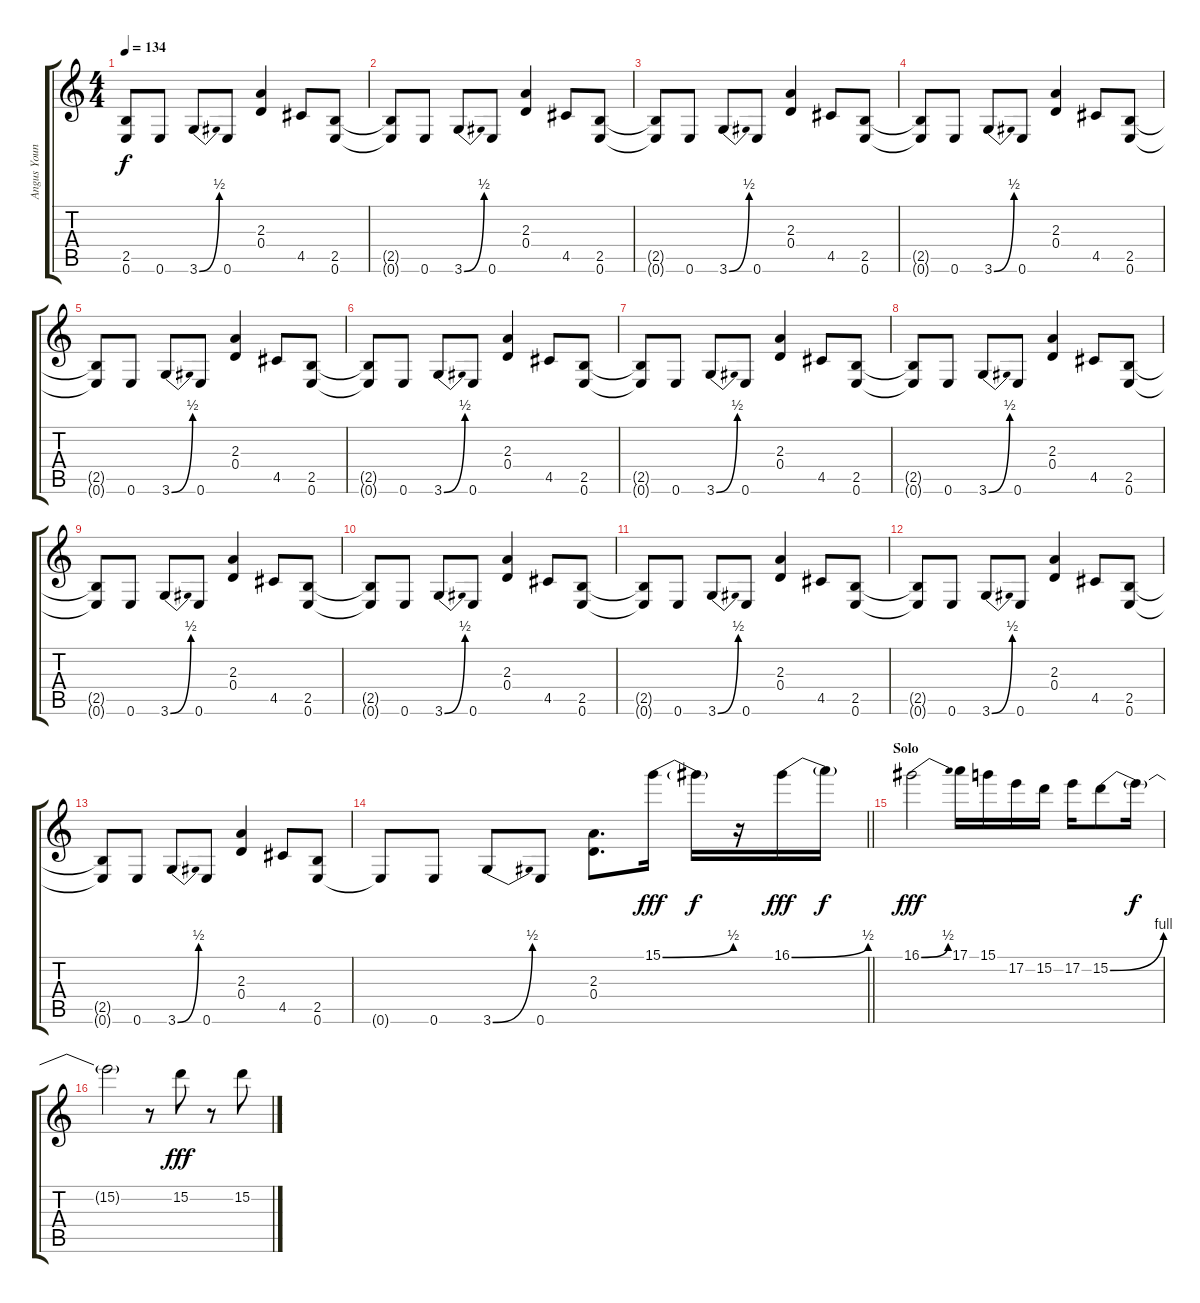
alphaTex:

\track ("Angus Young" "Angus Youn") {instrument distortionguitar}
\staff {score tabs}
\tuning (E4 B3 G3 D3 A2 E2) {hide}
\ts (4 4)
\tempo 134
\clef g2
\ks c
(2.5{t} 0.6{t}).8{dy f} 0.6.8 3.6{be (bend 0 0 60 2)}.8 0.6.8 (2.3 0.4).4 4.5.8 (2.5 0.6).8 |
(2.5{t} 0.6{t}).8 0.6.8 3.6{be (bend 0 0 60 2)}.8 0.6.8 (2.3 0.4).4 4.5.8 (2.5 0.6).8 |
(2.5{t} 0.6{t}).8 0.6.8 3.6{be (bend 0 0 60 2)}.8 0.6.8 (2.3 0.4).4 4.5.8 (2.5 0.6).8 |
(2.5{t} 0.6{t}).8 0.6.8 3.6{be (bend 0 0 60 2)}.8 0.6.8 (2.3 0.4).4 4.5.8 (2.5 0.6).8 |
(2.5{t} 0.6{t}).8 0.6.8 3.6{be (bend 0 0 60 2)}.8 0.6.8 (2.3 0.4).4 4.5.8 (2.5 0.6).8 |
(2.5{t} 0.6{t}).8 0.6.8 3.6{be (bend 0 0 60 2)}.8 0.6.8 (2.3 0.4).4 4.5.8 (2.5 0.6).8 |
(2.5{t} 0.6{t}).8 0.6.8 3.6{be (bend 0 0 60 2)}.8 0.6.8 (2.3 0.4).4 4.5.8 (2.5 0.6).8 |
(2.5{t} 0.6{t}).8 0.6.8 3.6{be (bend 0 0 60 2)}.8 0.6.8 (2.3 0.4).4 4.5.8 (2.5 0.6).8 |
(2.5{t} 0.6{t}).8 0.6.8 3.6{be (bend 0 0 60 2)}.8 0.6.8 (2.3 0.4).4 4.5.8 (2.5 0.6).8 |
(2.5{t} 0.6{t}).8 0.6.8 3.6{be (bend 0 0 60 2)}.8 0.6.8 (2.3 0.4).4 4.5.8 (2.5 0.6).8 |
(2.5{t} 0.6{t}).8 0.6.8 3.6{be (bend 0 0 60 2)}.8 0.6.8 (2.3 0.4).4 4.5.8 (2.5 0.6).8 |
(2.5{t} 0.6{t}).8 0.6.8 3.6{be (bend 0 0 60 2)}.8 0.6.8 (2.3 0.4).4 4.5.8 (2.5 0.6).8 |
(2.5{t} 0.6{t}).8 0.6.8 3.6{be (bend 0 0 60 2)}.8 0.6.8 (2.3 0.4).4 4.5.8 (2.5 0.6).8 |
\barLineRight lightlight
0.6{t}.8 0.6.8 3.6{be (bend 0 0 60 2)}.8 0.6.8 (2.3 0.4).8{d} 15.1{be (bend 0 0 60 2)}.16{dy fff} 15.1{t}.16{dy f} r.16 16.1{be (bend 0 0 60 2)}.16{dy fff} 16.1{t}.16{dy f} |
\section ("" "Solo")
16.1{be (bend 0 0 60 2)}.2{dy fff} 17.1.16 15.1.16 17.2.16 15.2.16 17.2.16 15.2{be (bend 0 0 60 4)}.8 15.2{t}.16{dy f} |
15.2{t}.2 r.8 15.2.8{dy fff} r.8 15.2.8
